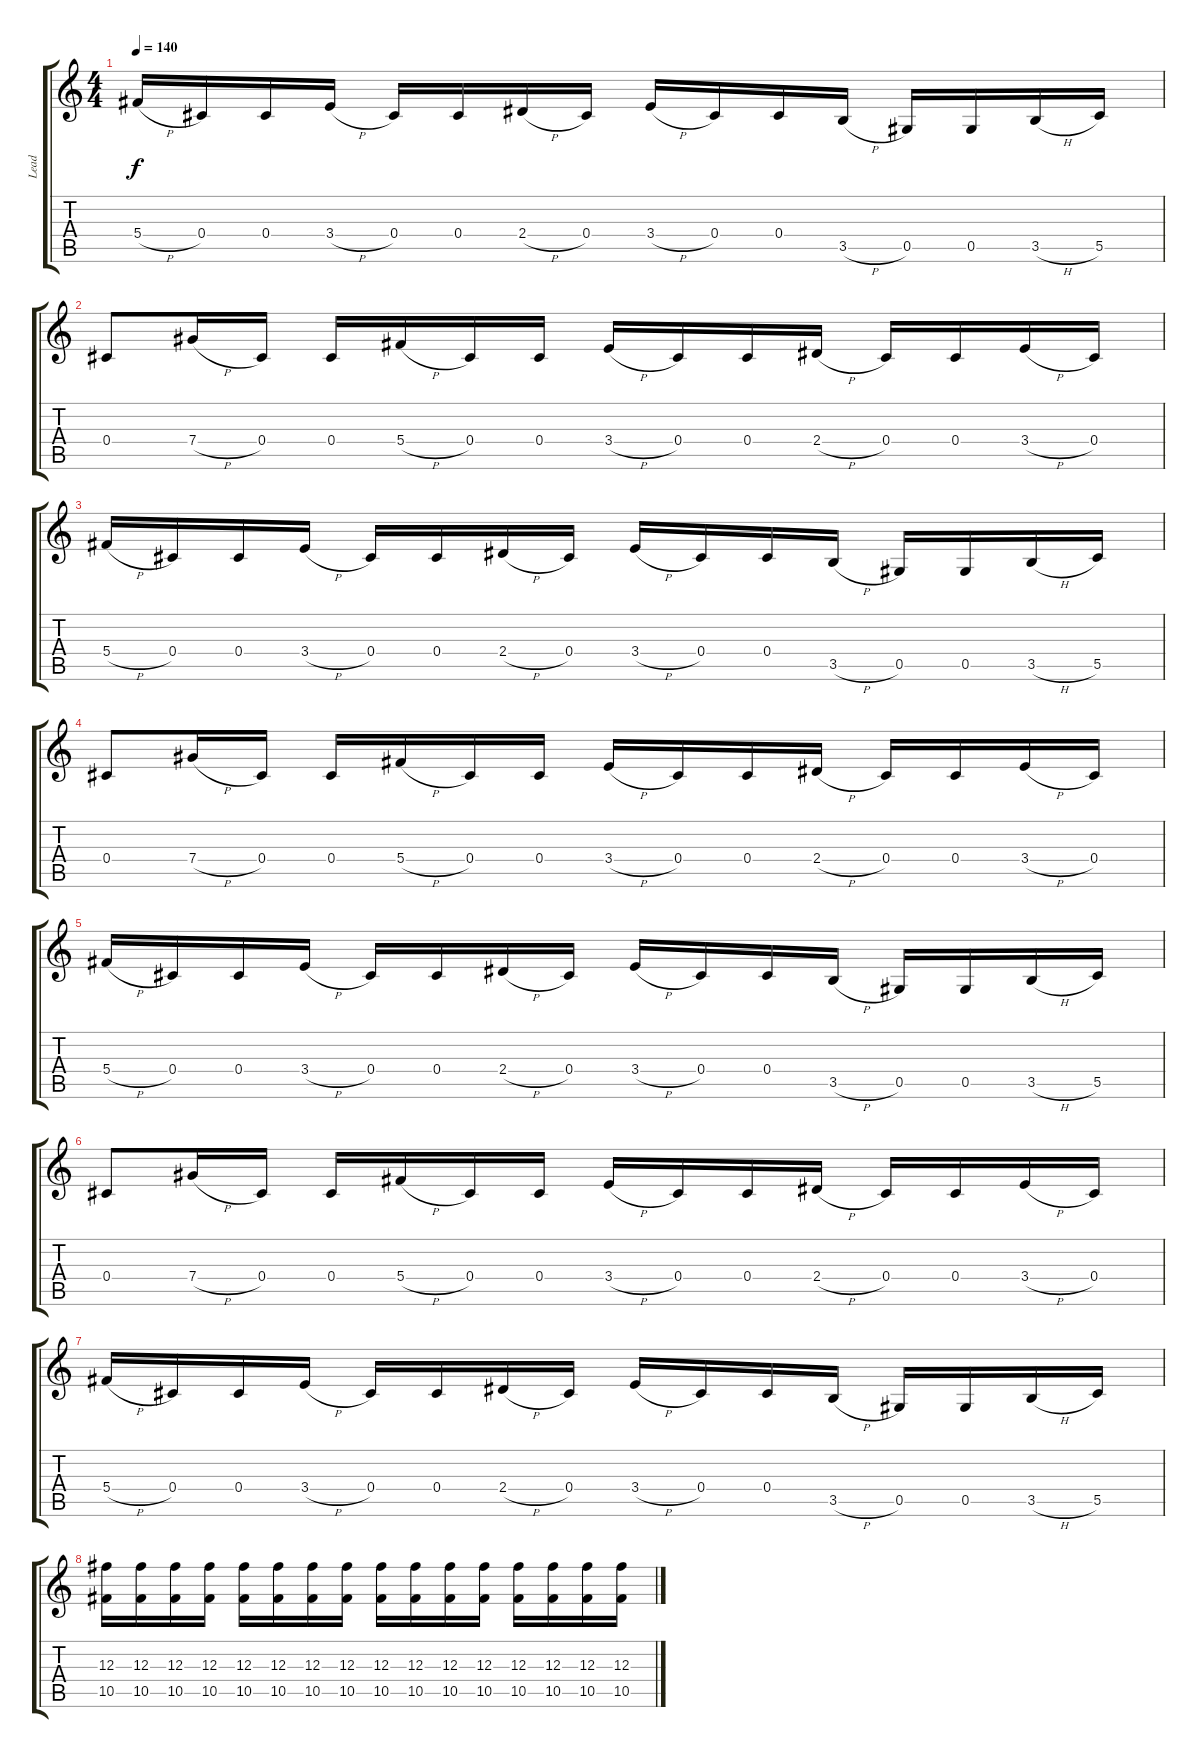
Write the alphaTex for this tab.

\track ("Lead" "Lead") {instrument overdrivenguitar}
\staff {score tabs}
\tuning (Eb4 Bb3 Gb3 Db3 Ab2 Db2) {hide}
\ts (4 4)
\tempo 140
\clef g2
\ks c
5.4{h}.16{dy f} 0.4.16 0.4.16 3.4{h}.16 0.4.16 0.4.16 2.4{h}.16 0.4.16 3.4{h}.16 0.4.16 0.4.16 3.5{h}.16 0.5.16 0.5.16 3.5{h}.16 5.5.16 |
0.4.8 7.4{h}.16 0.4.16 0.4.16 5.4{h}.16 0.4.16 0.4.16 3.4{h}.16 0.4.16 0.4.16 2.4{h}.16 0.4.16 0.4.16 3.4{h}.16 0.4.16 |
5.4{h}.16 0.4.16 0.4.16 3.4{h}.16 0.4.16 0.4.16 2.4{h}.16 0.4.16 3.4{h}.16 0.4.16 0.4.16 3.5{h}.16 0.5.16 0.5.16 3.5{h}.16 5.5.16 |
0.4.8 7.4{h}.16 0.4.16 0.4.16 5.4{h}.16 0.4.16 0.4.16 3.4{h}.16 0.4.16 0.4.16 2.4{h}.16 0.4.16 0.4.16 3.4{h}.16 0.4.16 |
5.4{h}.16 0.4.16 0.4.16 3.4{h}.16 0.4.16 0.4.16 2.4{h}.16 0.4.16 3.4{h}.16 0.4.16 0.4.16 3.5{h}.16 0.5.16 0.5.16 3.5{h}.16 5.5.16 |
0.4.8 7.4{h}.16 0.4.16 0.4.16 5.4{h}.16 0.4.16 0.4.16 3.4{h}.16 0.4.16 0.4.16 2.4{h}.16 0.4.16 0.4.16 3.4{h}.16 0.4.16 |
5.4{h}.16 0.4.16 0.4.16 3.4{h}.16 0.4.16 0.4.16 2.4{h}.16 0.4.16 3.4{h}.16 0.4.16 0.4.16 3.5{h}.16 0.5.16 0.5.16 3.5{h}.16 5.5.16 |
(12.3 10.5).16 (12.3 10.5).16 (12.3 10.5).16 (12.3 10.5).16 (12.3 10.5).16 (12.3 10.5).16 (12.3 10.5).16 (12.3 10.5).16 (12.3 10.5).16 (12.3 10.5).16 (12.3 10.5).16 (12.3 10.5).16 (12.3 10.5).16 (12.3 10.5).16 (12.3 10.5).16 (12.3 10.5).16
